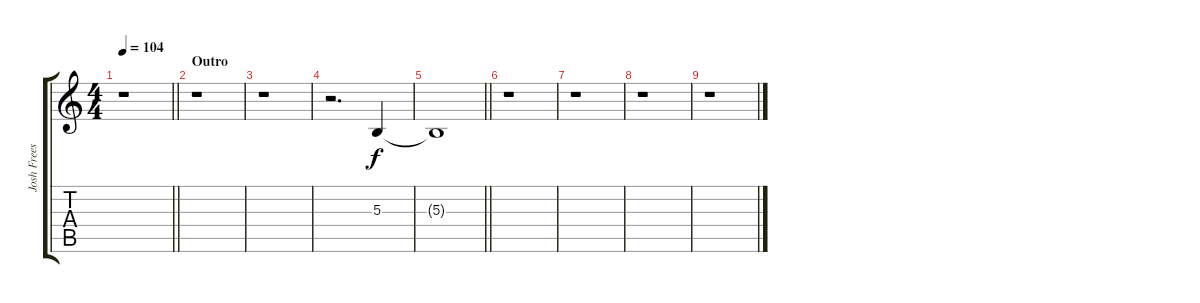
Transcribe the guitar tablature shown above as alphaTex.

\track ("Josh Freese (Studio Drummer)" "Josh Frees") {instrument reversecymbal}
\staff {score tabs}
\tuning (Eb4 Bb3 Gb3 Db3 Ab2 Db2) {hide}
\ts (4 4)
\tempo 104
\clef g2
\barLineRight lightlight
\ks c
r.1{dy f} |
\section ("" "Outro")
r.1 |
r.1 |
r.2{d} 5.3.4 |
\barLineRight lightlight
5.3{t}.1 |
r.1 |
r.1 |
r.1 |
r.1
